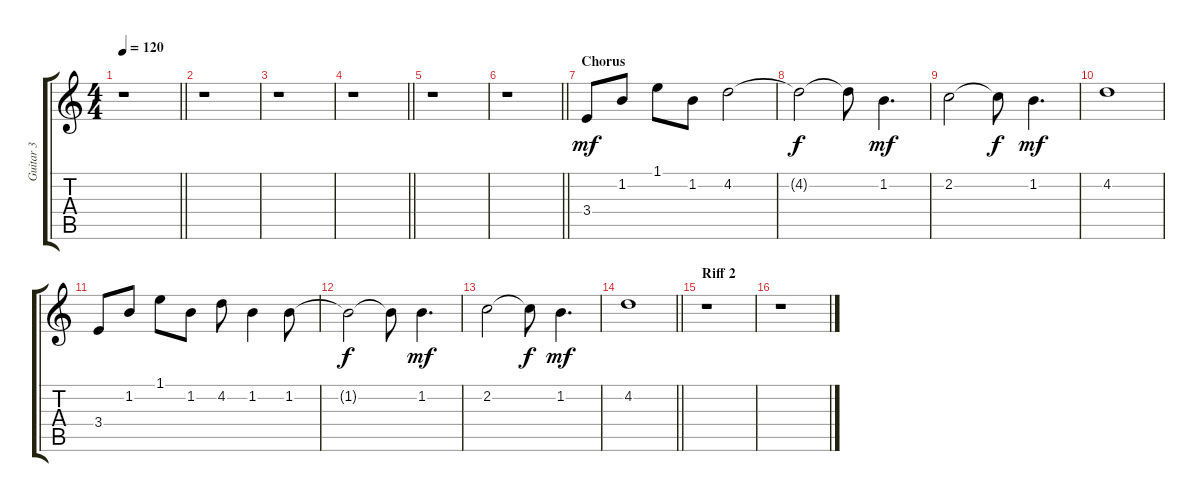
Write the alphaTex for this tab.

\track ("Guitar 3" "Guitar 3") {instrument electricguitarclean}
\staff {score tabs}
\tuning (Eb4 Bb3 Gb3 Db3 Ab2 Eb2) {hide}
\ts (4 4)
\tempo 120
\clef g2
\barLineRight lightlight
\ks c
r.1{dy mf} |
r.1 |
r.1 |
\barLineRight lightlight
r.1 |
r.1 |
\barLineRight lightlight
r.1 |
\section ("" "Chorus")
3.4.8 1.2.8 1.1.8 1.2.8 4.2.2 |
4.2{t}.2{dy f} 4.2{t}.8 1.2.4{d dy mf} |
2.2.2 2.2{t}.8{dy f} 1.2.4{d dy mf} |
4.2.1 |
3.4.8 1.2.8 1.1.8 1.2.8 4.2.8 1.2.4 1.2.8 |
1.2{t}.2{dy f} 1.2{t}.8 1.2.4{d dy mf} |
2.2.2 2.2{t}.8{dy f} 1.2.4{d dy mf} |
\barLineRight lightlight
4.2.1 |
\section ("" "Riff 2")
r.1 |
r.1
